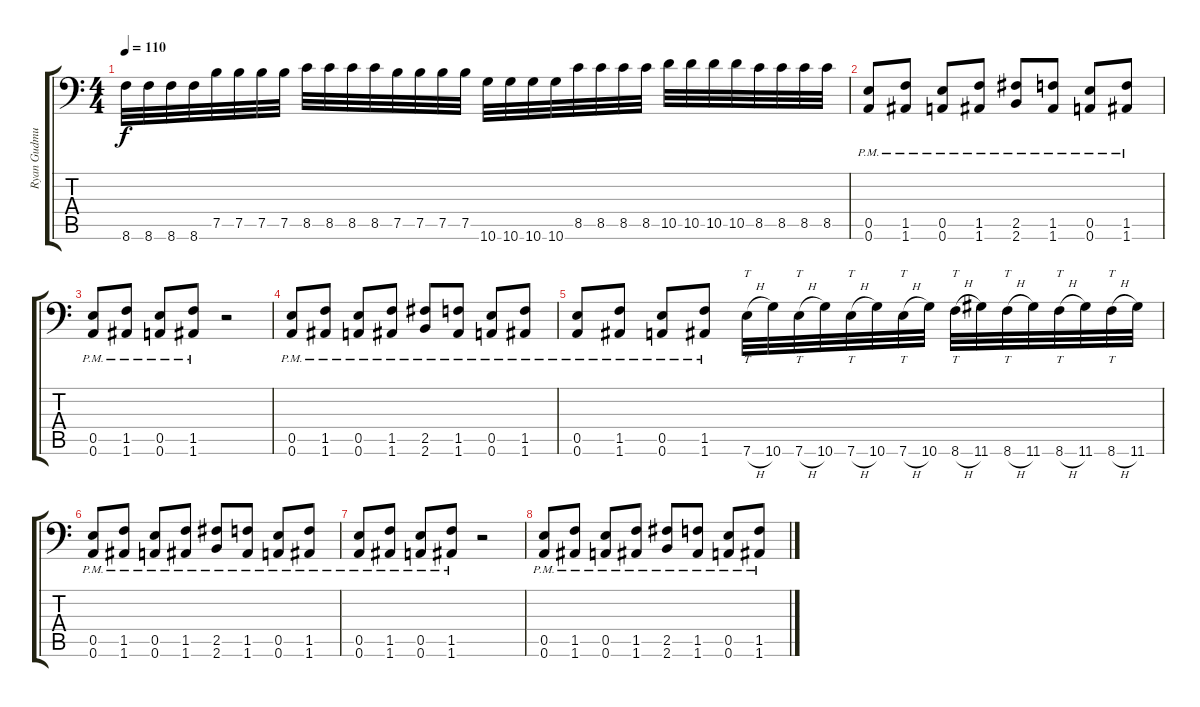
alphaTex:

\track ("Ryan Gudmunds" "Ryan Gudmu") {instrument distortionguitar}
\staff {score tabs}
\tuning (B3 Gb3 D3 A2 E2 A1) {hide}
\ts (4 4)
\tempo 110
\clef f4
\ks c
8.6.32{dy f} 8.6.32 8.6.32 8.6.32 7.5.32 7.5.32 7.5.32 7.5.32 8.5.32 8.5.32 8.5.32 8.5.32 7.5.32 7.5.32 7.5.32 7.5.32 10.6.32 10.6.32 10.6.32 10.6.32 8.5.32 8.5.32 8.5.32 8.5.32 10.5.32 10.5.32 10.5.32 10.5.32 8.5.32 8.5.32 8.5.32 8.5.32 |
(0.5{pm} 0.6{pm}).8 (1.5{pm} 1.6{pm}).8 (0.5{pm} 0.6{pm}).8 (1.5{pm} 1.6{pm}).8 (2.5{pm} 2.6{pm}).8 (1.5{pm} 1.6{pm}).8 (0.5{pm} 0.6{pm}).8 (1.5{pm} 1.6{pm}).8 |
(0.5{pm} 0.6{pm}).8 (1.5{pm} 1.6{pm}).8 (0.5{pm} 0.6{pm}).8 (1.5{pm} 1.6{pm}).8 r.2 |
(0.5{pm} 0.6{pm}).8 (1.5{pm} 1.6{pm}).8 (0.5{pm} 0.6{pm}).8 (1.5{pm} 1.6{pm}).8 (2.5{pm} 2.6{pm}).8 (1.5{pm} 1.6{pm}).8 (0.5{pm} 0.6{pm}).8 (1.5{pm} 1.6{pm}).8 |
(0.5{pm} 0.6{pm}).8 (1.5{pm} 1.6{pm}).8 (0.5{pm} 0.6{pm}).8 (1.5{pm} 1.6{pm}).8 7.6{h}.32{tt} 10.6.32 7.6{h}.32{tt} 10.6.32 7.6{h}.32{tt} 10.6.32 7.6{h}.32{tt} 10.6.32 8.6{h}.32{tt} 11.6.32 8.6{h}.32{tt} 11.6.32 8.6{h}.32{tt} 11.6.32 8.6{h}.32{tt} 11.6.32 |
(0.5{pm} 0.6{pm}).8 (1.5{pm} 1.6{pm}).8 (0.5{pm} 0.6{pm}).8 (1.5{pm} 1.6{pm}).8 (2.5{pm} 2.6{pm}).8 (1.5{pm} 1.6{pm}).8 (0.5{pm} 0.6{pm}).8 (1.5{pm} 1.6{pm}).8 |
(0.5{pm} 0.6{pm}).8 (1.5{pm} 1.6{pm}).8 (0.5{pm} 0.6{pm}).8 (1.5{pm} 1.6{pm}).8 r.2 |
(0.5{pm} 0.6{pm}).8 (1.5{pm} 1.6{pm}).8 (0.5{pm} 0.6{pm}).8 (1.5{pm} 1.6{pm}).8 (2.5{pm} 2.6{pm}).8 (1.5{pm} 1.6{pm}).8 (0.5{pm} 0.6{pm}).8 (1.5{pm} 1.6{pm}).8
